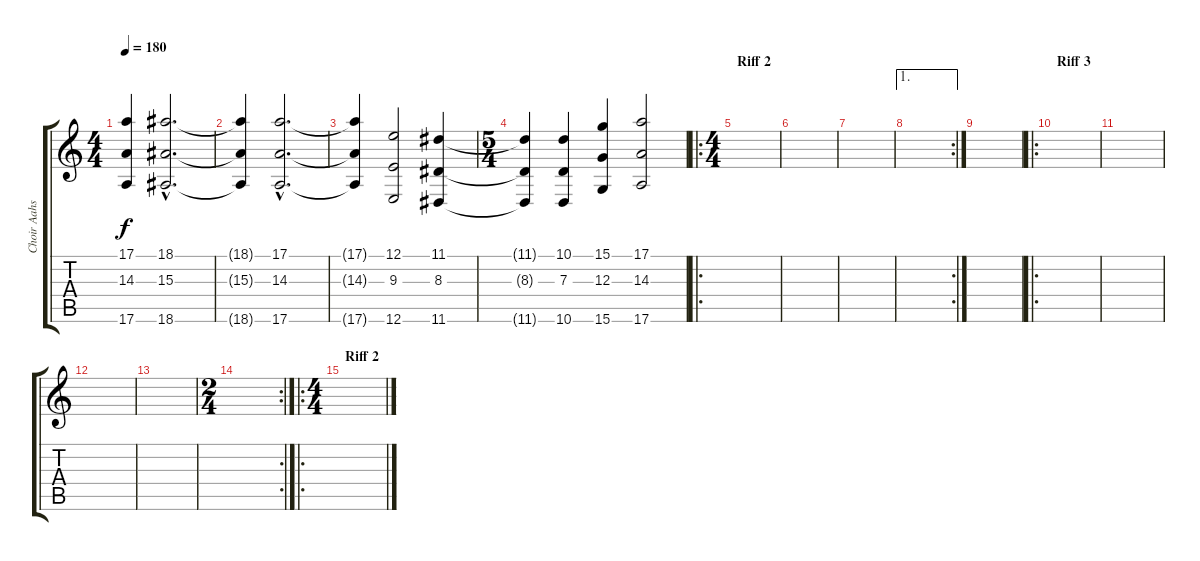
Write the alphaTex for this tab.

\track ("Choir Aahs" "Choir Aahs") {instrument choiraahs}
\staff {score tabs}
\tuning (E4 B3 G3 D3 A2 E2) {hide}
\ts (4 4)
\tempo 180
\clef g2
\ks c
(17.1{t} 14.3{t} 17.6{t}).4{dy f} (18.1{hac} 15.3{hac} 18.6{hac}).2{d} |
(18.1{t} 15.3{t} 18.6{t}).4 (17.1{hac} 14.3{hac} 17.6{hac}).2{d} |
(17.1{t} 14.3{t} 17.6{t}).4 (12.1 9.3 12.6).2 (11.1 8.3 11.6).4 |
\ts (5 4)
(11.1{t} 8.3{t} 11.6{t}).4 (10.1 7.3 10.6).4 (15.1 12.3 15.6).4 (17.1 14.3 17.6).2 |
\ro
\ts (4 4)
\section ("" "Riff 2")
|
|
|
\ae 1
\rc 2
|
|
\ro
\section ("" "Riff 3")
|
|
|
|
\rc 2
\ts (2 4)
|
\ro
\ts (4 4)
\section ("" "Riff 2")
